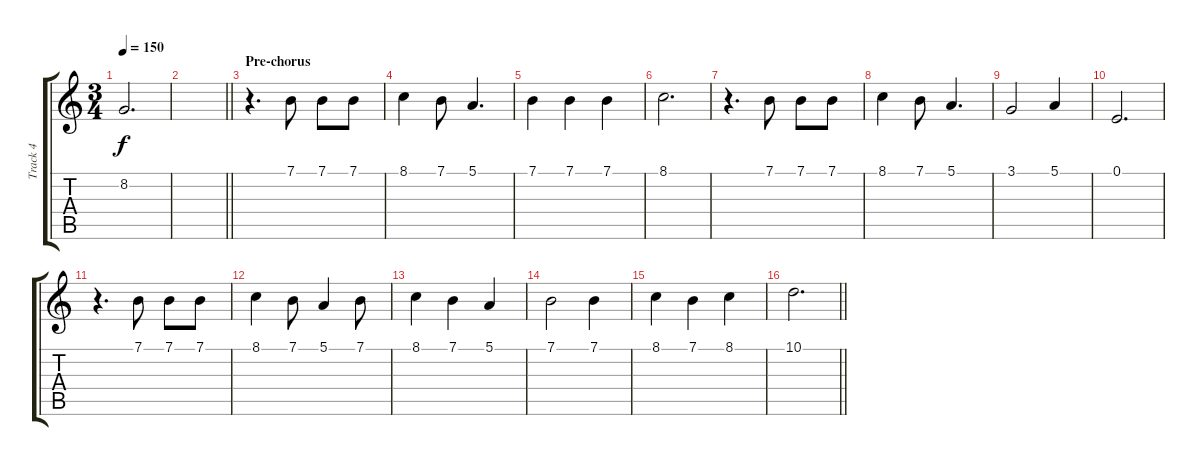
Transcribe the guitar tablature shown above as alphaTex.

\track ("Track 4" "Track 4") {instrument synthstrings2}
\staff {score tabs}
\tuning (E4 B3 G3 D3 A2 E2) {hide}
\ts (3 4)
\tempo 150
\clef g2
\ks c
8.2.2{d dy f} |
\barLineRight lightlight
|
\section ("" "Pre-chorus")
r.4{d} 7.1.8 7.1.8 7.1.8 |
8.1.4 7.1.8 5.1.4{d} |
7.1.4 7.1.4 7.1.4 |
8.1.2{d} |
r.4{d} 7.1.8 7.1.8 7.1.8 |
8.1.4 7.1.8 5.1.4{d} |
3.1.2 5.1.4 |
0.1.2{d} |
r.4{d} 7.1.8 7.1.8 7.1.8 |
8.1.4 7.1.8 5.1.4 7.1.8 |
8.1.4 7.1.4 5.1.4 |
7.1.2 7.1.4 |
8.1.4 7.1.4 8.1.4 |
\barLineRight lightlight
10.1.2{d}
